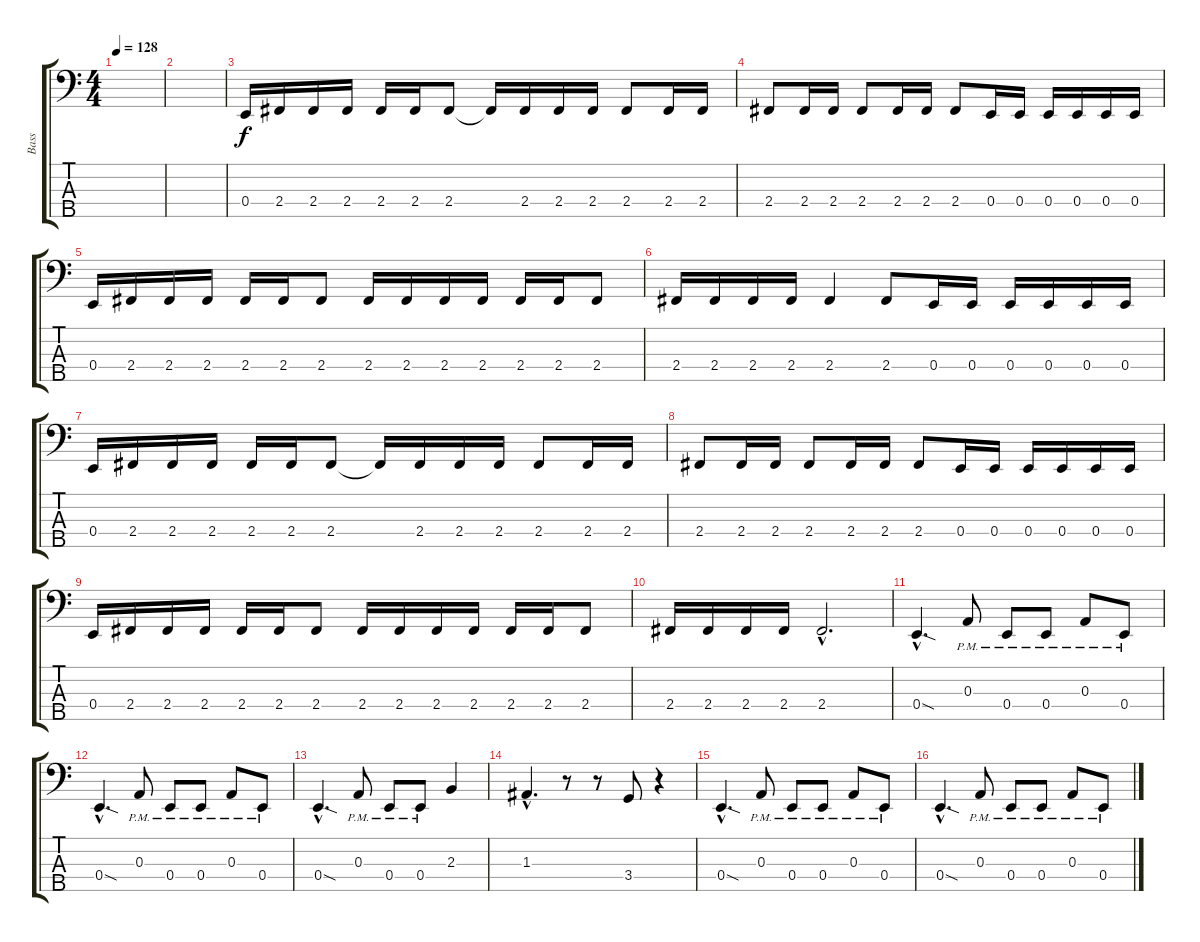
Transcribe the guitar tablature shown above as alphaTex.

\track ("Bass" "Bass") {instrument electricbassfinger}
\staff {score tabs}
\tuning (G2 D2 A1 E1 B0) {hide}
\ts (4 4)
\tempo 128
\clef f4
\ks c
|
|
0.4.16 2.4.16 2.4.16 2.4.16 2.4.16 2.4.16 2.4.8 2.4{t}.16 2.4.16 2.4.16 2.4.16 2.4.8 2.4.16 2.4.16 |
2.4.8 2.4.16 2.4.16 2.4.8 2.4.16 2.4.16 2.4.8 0.4.16 0.4.16 0.4.16 0.4.16 0.4.16 0.4.16 |
0.4.16 2.4.16 2.4.16 2.4.16 2.4.16 2.4.16 2.4.8 2.4.16 2.4.16 2.4.16 2.4.16 2.4.16 2.4.16 2.4.8 |
2.4.16 2.4.16 2.4.16 2.4.16 2.4.4 2.4.8 0.4.16 0.4.16 0.4.16 0.4.16 0.4.16 0.4.16 |
0.4.16 2.4.16 2.4.16 2.4.16 2.4.16 2.4.16 2.4.8 2.4{t}.16 2.4.16 2.4.16 2.4.16 2.4.8 2.4.16 2.4.16 |
2.4.8 2.4.16 2.4.16 2.4.8 2.4.16 2.4.16 2.4.8 0.4.16 0.4.16 0.4.16 0.4.16 0.4.16 0.4.16 |
0.4.16 2.4.16 2.4.16 2.4.16 2.4.16 2.4.16 2.4.8 2.4.16 2.4.16 2.4.16 2.4.16 2.4.16 2.4.16 2.4.8 |
2.4.16 2.4.16 2.4.16 2.4.16 2.4{hac}.2{d} |
0.4{sod hac}.4{d} 0.3{pm}.8 0.4{pm}.8 0.4{pm}.8 0.3{pm}.8 0.4{pm}.8 |
0.4{sod hac}.4{d} 0.3{pm}.8 0.4{pm}.8 0.4{pm}.8 0.3{pm}.8 0.4{pm}.8 |
0.4{sod hac}.4{d} 0.3{pm}.8 0.4{pm}.8 0.4{pm}.8 2.3.4 |
1.3{hac}.4{d} r.8 r.8 3.4.8 r.4 |
0.4{sod hac}.4{d} 0.3{pm}.8 0.4{pm}.8 0.4{pm}.8 0.3{pm}.8 0.4{pm}.8 |
0.4{sod hac}.4{d} 0.3{pm}.8 0.4{pm}.8 0.4{pm}.8 0.3{pm}.8 0.4{pm}.8
